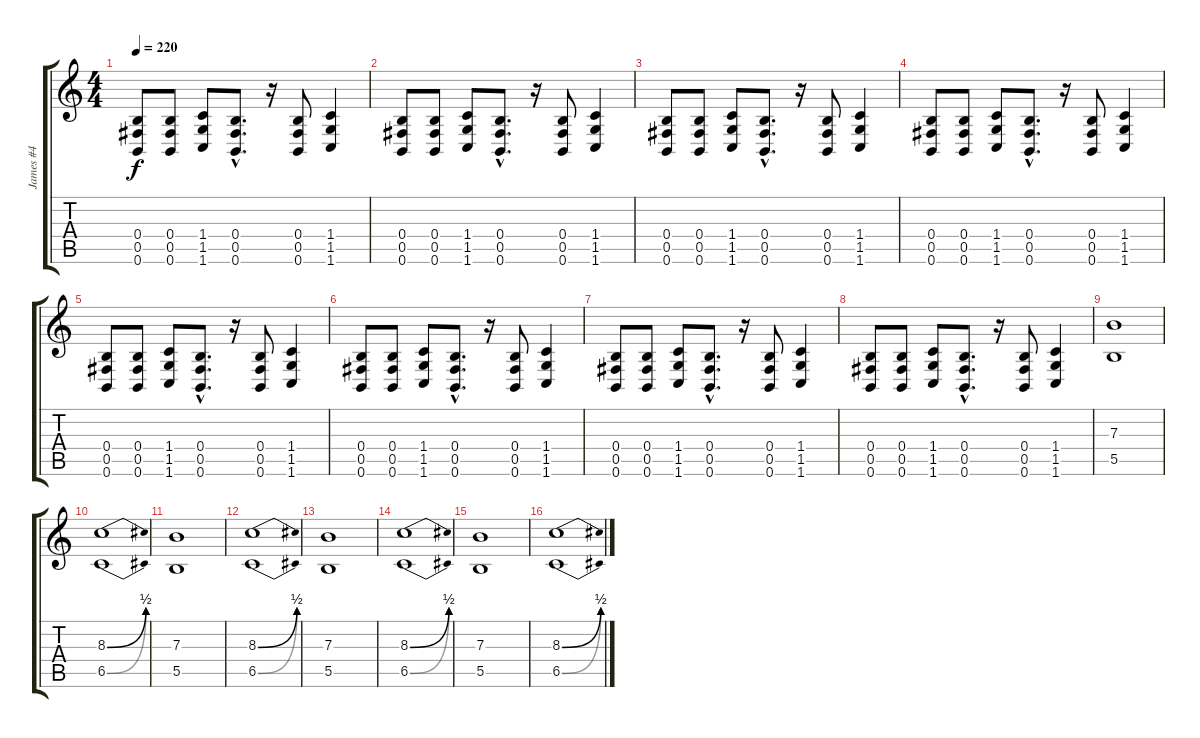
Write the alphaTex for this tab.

\track ("James #4" "James #4") {instrument distortionguitar}
\staff {score tabs}
\tuning (Db4 Ab3 E3 B2 Gb2 B1) {hide}
\ts (4 4)
\tempo 220
\clef g2
\ks c
(0.4 0.5 0.6).8{dy f} (0.4 0.5 0.6).8 (1.4 1.5 1.6).8 (0.4{hac} 0.5{hac} 0.6{hac}).8{d} r.16 (0.4 0.5 0.6).8 (1.4 1.5 1.6).4 |
(0.4 0.5 0.6).8 (0.4 0.5 0.6).8 (1.4 1.5 1.6).8 (0.4{hac} 0.5{hac} 0.6{hac}).8{d} r.16 (0.4 0.5 0.6).8 (1.4 1.5 1.6).4 |
(0.4 0.5 0.6).8 (0.4 0.5 0.6).8 (1.4 1.5 1.6).8 (0.4{hac} 0.5{hac} 0.6{hac}).8{d} r.16 (0.4 0.5 0.6).8 (1.4 1.5 1.6).4 |
(0.4 0.5 0.6).8 (0.4 0.5 0.6).8 (1.4 1.5 1.6).8 (0.4{hac} 0.5{hac} 0.6{hac}).8{d} r.16 (0.4 0.5 0.6).8 (1.4 1.5 1.6).4 |
(0.4 0.5 0.6).8 (0.4 0.5 0.6).8 (1.4 1.5 1.6).8 (0.4{hac} 0.5{hac} 0.6{hac}).8{d} r.16 (0.4 0.5 0.6).8 (1.4 1.5 1.6).4 |
(0.4 0.5 0.6).8 (0.4 0.5 0.6).8 (1.4 1.5 1.6).8 (0.4{hac} 0.5{hac} 0.6{hac}).8{d} r.16 (0.4 0.5 0.6).8 (1.4 1.5 1.6).4 |
(0.4 0.5 0.6).8 (0.4 0.5 0.6).8 (1.4 1.5 1.6).8 (0.4{hac} 0.5{hac} 0.6{hac}).8{d} r.16 (0.4 0.5 0.6).8 (1.4 1.5 1.6).4 |
(0.4 0.5 0.6).8 (0.4 0.5 0.6).8 (1.4 1.5 1.6).8 (0.4{hac} 0.5{hac} 0.6{hac}).8{d} r.16 (0.4 0.5 0.6).8 (1.4 1.5 1.6).4 |
(7.3 5.5).1 |
(8.3{be (bend 0 0 60 2)} 6.5{be (bend 0 0 60 2)}).1 |
(7.3 5.5).1 |
(8.3{be (bend 0 0 60 2)} 6.5{be (bend 0 0 60 2)}).1 |
(7.3 5.5).1 |
(8.3{be (bend 0 0 60 2)} 6.5{be (bend 0 0 60 2)}).1 |
(7.3 5.5).1 |
(8.3{be (bend 0 0 60 2)} 6.5{be (bend 0 0 60 2)}).1
